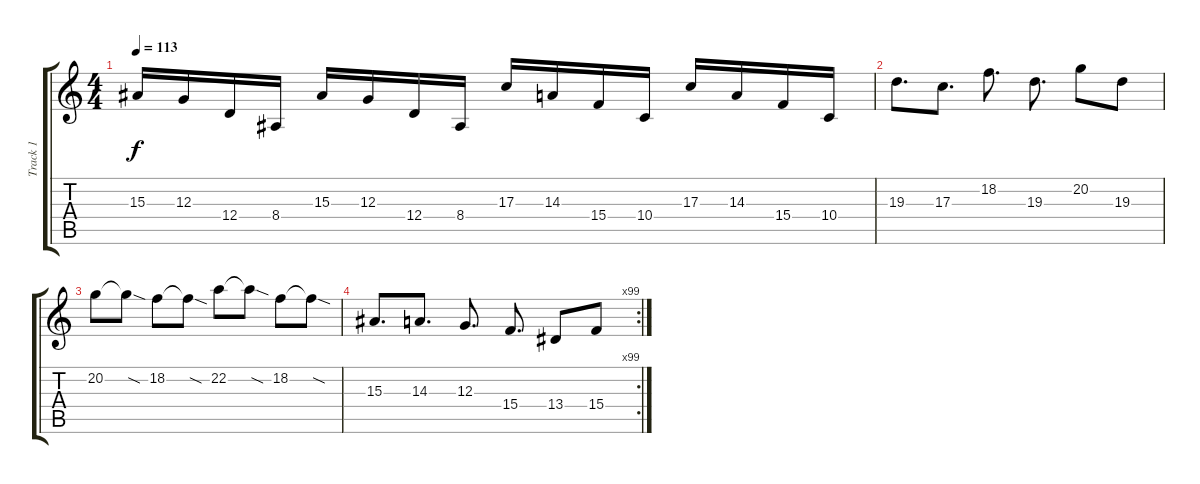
\track ("Track 1" "Track 1") {instrument lead2sawtooth}
\staff {score tabs}
\tuning (E4 B3 G3 D3 A2 E2) {hide}
\ts (4 4)
\tempo 113
\clef g2
\ks c
15.3.16{dy f} 12.3.16 12.4.16 8.4.16 15.3.16 12.3.16 12.4.16 8.4.16 17.3.16 14.3.16 15.4.16 10.4.16 17.3.16 14.3.16 15.4.16 10.4.16 |
19.3.8{d} 17.3.8{d} 18.2.8{d} 19.3.8{d} 20.2.8 19.3.8 |
20.2.8 20.2{sod t}.8 18.2.8 18.2{sod t}.8 22.2.8 22.2{sod t}.8 18.2.8 18.2{sod t}.8 |
\rc 99
15.3.8{d} 14.3.8{d} 12.3.8{d} 15.4.8{d} 13.4.8 15.4.8
